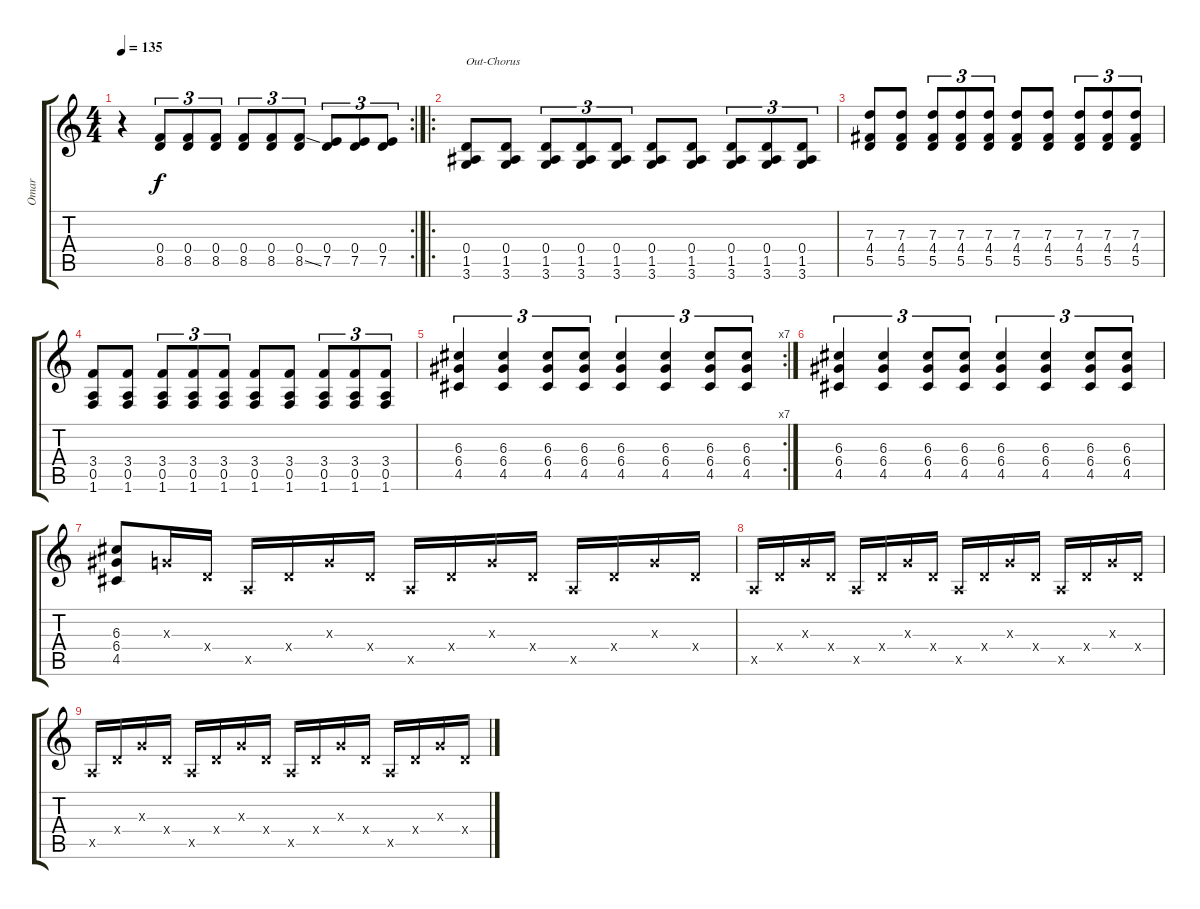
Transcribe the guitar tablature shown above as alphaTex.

\track ("Omar" "Omar") {instrument overdrivenguitar}
\staff {score tabs}
\tuning (E4 B3 G3 D3 A2 E2) {hide}
\rc 2
\ts (4 4)
\tempo 135
\clef g2
\ks c
r.4{dy f} (0.4 8.5).8{tu (3 2)} (0.4 8.5).8{tu (3 2)} (0.4 8.5).8{tu (3 2)} (0.4 8.5).8{tu (3 2)} (0.4 8.5).8{tu (3 2)} (0.4 8.5{ss}).8{tu (3 2)} (0.4 7.5).8{tu (3 2)} (0.4 7.5).8{tu (3 2)} (0.4 7.5).8{tu (3 2)} |
\ro
(0.4 1.5 3.6).8{txt "Out-Chorus"} (0.4 1.5 3.6).8 (0.4 1.5 3.6).8{tu (3 2)} (0.4 1.5 3.6).8{tu (3 2)} (0.4 1.5 3.6).8{tu (3 2)} (0.4 1.5 3.6).8 (0.4 1.5 3.6).8 (0.4 1.5 3.6).8{tu (3 2)} (0.4 1.5 3.6).8{tu (3 2)} (0.4 1.5 3.6).8{tu (3 2)} |
(7.3 4.4 5.5).8 (7.3 4.4 5.5).8 (7.3 4.4 5.5).8{tu (3 2)} (7.3 4.4 5.5).8{tu (3 2)} (7.3 4.4 5.5).8{tu (3 2)} (7.3 4.4 5.5).8 (7.3 4.4 5.5).8 (7.3 4.4 5.5).8{tu (3 2)} (7.3 4.4 5.5).8{tu (3 2)} (7.3 4.4 5.5).8{tu (3 2)} |
(3.4 0.5 1.6).8 (3.4 0.5 1.6).8 (3.4 0.5 1.6).8{tu (3 2)} (3.4 0.5 1.6).8{tu (3 2)} (3.4 0.5 1.6).8{tu (3 2)} (3.4 0.5 1.6).8 (3.4 0.5 1.6).8 (3.4 0.5 1.6).8{tu (3 2)} (3.4 0.5 1.6).8{tu (3 2)} (3.4 0.5 1.6).8{tu (3 2)} |
\rc 7
(6.3 6.4 4.5).4{tu (3 2)} (6.3 6.4 4.5).4{tu (3 2)} (6.3 6.4 4.5).8{tu (3 2)} (6.3 6.4 4.5).8{tu (3 2)} (6.3 6.4 4.5).4{tu (3 2)} (6.3 6.4 4.5).4{tu (3 2)} (6.3 6.4 4.5).8{tu (3 2)} (6.3 6.4 4.5).8{tu (3 2)} |
(6.3 6.4 4.5).4{tu (3 2)} (6.3 6.4 4.5).4{tu (3 2)} (6.3 6.4 4.5).8{tu (3 2)} (6.3 6.4 4.5).8{tu (3 2)} (6.3 6.4 4.5).4{tu (3 2)} (6.3 6.4 4.5).4{tu (3 2)} (6.3 6.4 4.5).8{tu (3 2)} (6.3 6.4 4.5).8{tu (3 2)} |
(6.3 6.4 4.5).8 0.3{x}.16 0.4{x}.16 0.5{x}.16 0.4{x}.16 0.3{x}.16 0.4{x}.16 0.5{x}.16 0.4{x}.16 0.3{x}.16 0.4{x}.16 0.5{x}.16 0.4{x}.16 0.3{x}.16 0.4{x}.16 |
0.5{x}.16 0.4{x}.16 0.3{x}.16 0.4{x}.16 0.5{x}.16 0.4{x}.16 0.3{x}.16 0.4{x}.16 0.5{x}.16 0.4{x}.16 0.3{x}.16 0.4{x}.16 0.5{x}.16 0.4{x}.16 0.3{x}.16 0.4{x}.16 |
0.5{x}.16 0.4{x}.16 0.3{x}.16 0.4{x}.16 0.5{x}.16 0.4{x}.16 0.3{x}.16 0.4{x}.16 0.5{x}.16 0.4{x}.16 0.3{x}.16 0.4{x}.16 0.5{x}.16 0.4{x}.16 0.3{x}.16 0.4{x}.16
